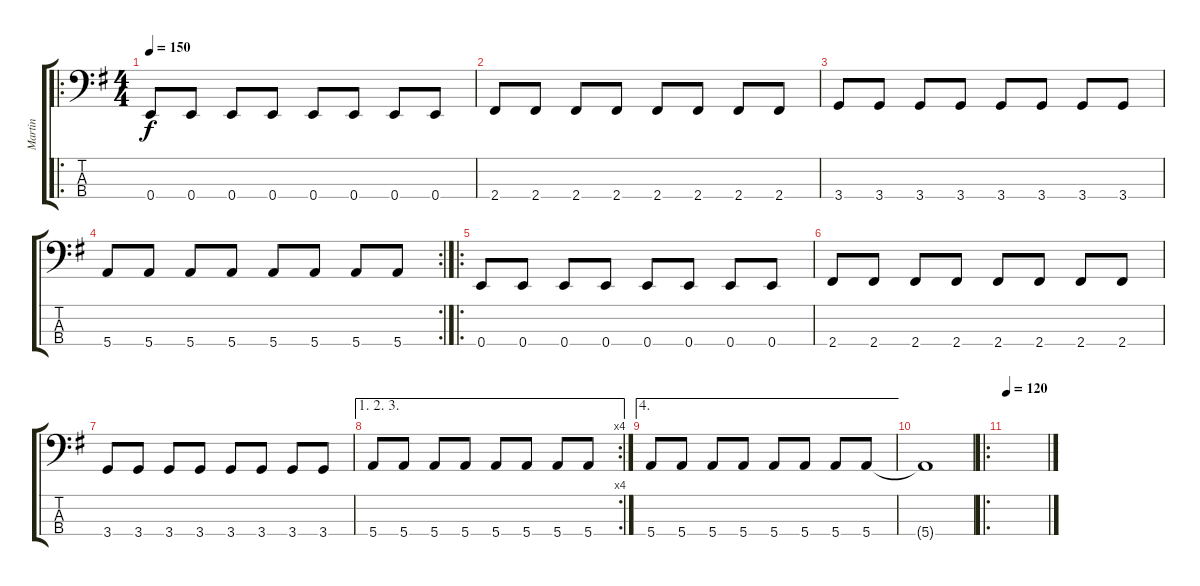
\track ("Martin" "Martin") {instrument electricbasspick}
\staff {score tabs}
\tuning (G2 D2 A1 E1) {hide}
\ro
\ts (4 4)
\tempo 150
\clef f4
\ks eminor
0.4.8{dy f} 0.4.8 0.4.8 0.4.8 0.4.8 0.4.8 0.4.8 0.4.8 |
2.4.8 2.4.8 2.4.8 2.4.8 2.4.8 2.4.8 2.4.8 2.4.8 |
3.4.8 3.4.8 3.4.8 3.4.8 3.4.8 3.4.8 3.4.8 3.4.8 |
\rc 2
5.4.8 5.4.8 5.4.8 5.4.8 5.4.8 5.4.8 5.4.8 5.4.8 |
\ro
0.4.8 0.4.8 0.4.8 0.4.8 0.4.8 0.4.8 0.4.8 0.4.8 |
2.4.8 2.4.8 2.4.8 2.4.8 2.4.8 2.4.8 2.4.8 2.4.8 |
3.4.8 3.4.8 3.4.8 3.4.8 3.4.8 3.4.8 3.4.8 3.4.8 |
\ae (1 2 3)
\rc 4
5.4.8 5.4.8 5.4.8 5.4.8 5.4.8 5.4.8 5.4.8 5.4.8 |
\ae 4
5.4.8 5.4.8 5.4.8 5.4.8 5.4.8 5.4.8 5.4.8 5.4.8 |
5.4{t}.1 |
\ro
\tempo 120
